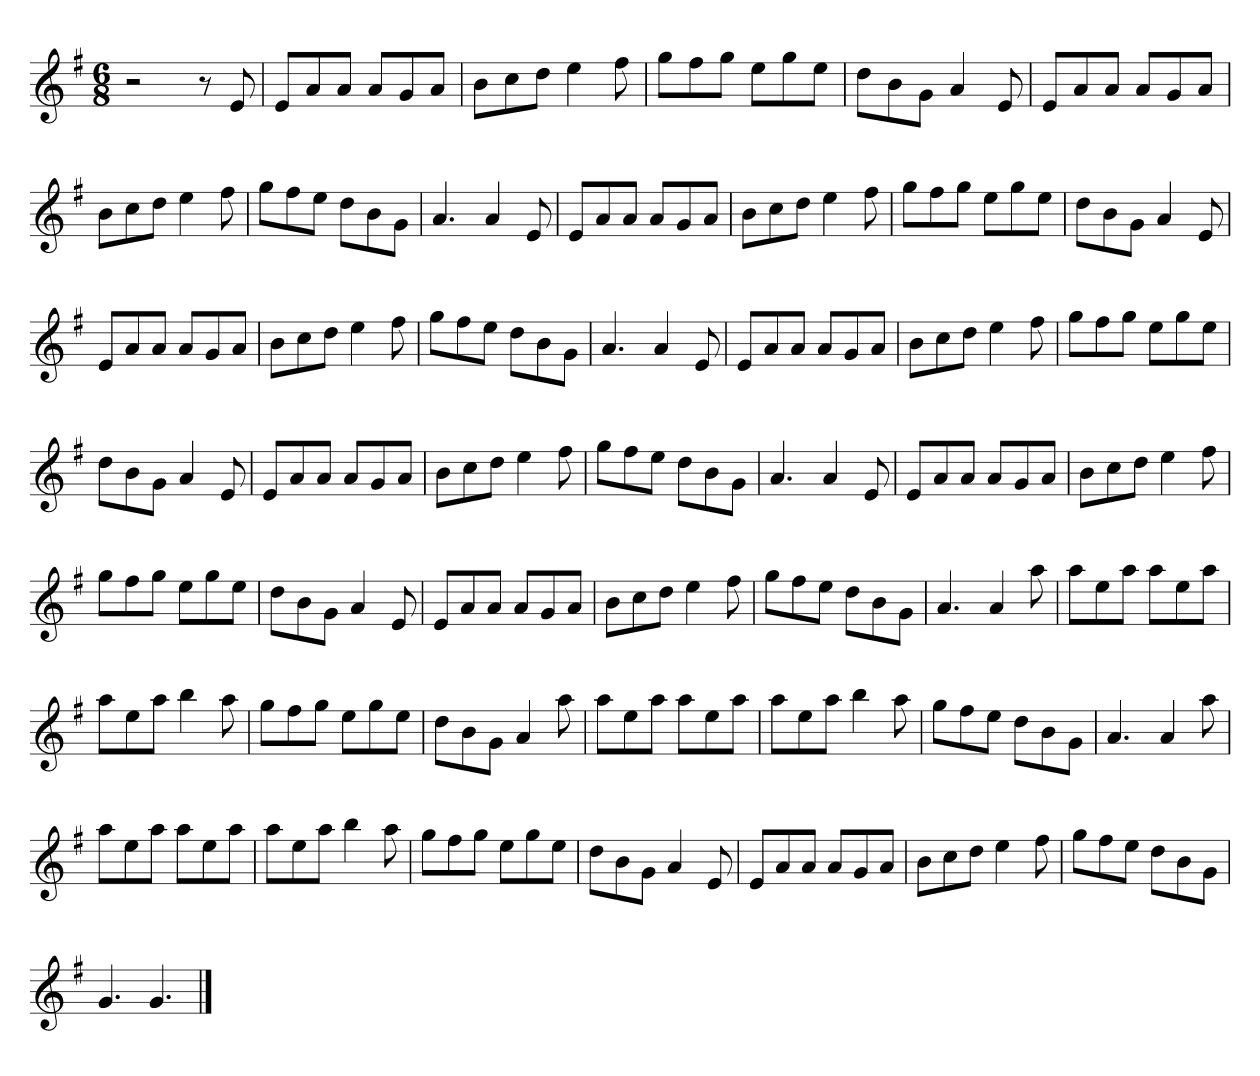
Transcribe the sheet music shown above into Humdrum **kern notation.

**kern
*part1
*staff1
*clefG2
*k[f#]
*M6/8
=
2r
8r
8e/
=
8e/L
8a/
8a/J
8a/L
8g/
8a/J
=
8b\L
8cc\
8dd\J
4ee\
8ff#\
=
8gg\L
8ff#\
8gg\J
8ee\L
8gg\
8ee\J
=
8dd\L
8b\
8g\J
4a/
8e/
=
8e/L
8a/
8a/J
8a/L
8g/
8a/J
=
8b\L
8cc\
8dd\J
4ee\
8ff#\
=
8gg\L
8ff#\
8ee\J
8dd\L
8b\
8g\J
=
4.a/
4a/
8e/
=
8e/L
8a/
8a/J
8a/L
8g/
8a/J
=
8b\L
8cc\
8dd\J
4ee\
8ff#\
=
8gg\L
8ff#\
8gg\J
8ee\L
8gg\
8ee\J
=
8dd\L
8b\
8g\J
4a/
8e/
=
8e/L
8a/
8a/J
8a/L
8g/
8a/J
=
8b\L
8cc\
8dd\J
4ee\
8ff#\
=
8gg\L
8ff#\
8ee\J
8dd\L
8b\
8g\J
=
4.a/
4a/
8e/
=
8e/L
8a/
8a/J
8a/L
8g/
8a/J
=
8b\L
8cc\
8dd\J
4ee\
8ff#\
=
8gg\L
8ff#\
8gg\J
8ee\L
8gg\
8ee\J
=
8dd\L
8b\
8g\J
4a/
8e/
=
8e/L
8a/
8a/J
8a/L
8g/
8a/J
=
8b\L
8cc\
8dd\J
4ee\
8ff#\
=
8gg\L
8ff#\
8ee\J
8dd\L
8b\
8g\J
=
4.a/
4a/
8e/
=
8e/L
8a/
8a/J
8a/L
8g/
8a/J
=
8b\L
8cc\
8dd\J
4ee\
8ff#\
=
8gg\L
8ff#\
8gg\J
8ee\L
8gg\
8ee\J
=
8dd\L
8b\
8g\J
4a/
8e/
=
8e/L
8a/
8a/J
8a/L
8g/
8a/J
=
8b\L
8cc\
8dd\J
4ee\
8ff#\
=
8gg\L
8ff#\
8ee\J
8dd\L
8b\
8g\J
=
4.a/
4a/
8aa\
=
8aa\L
8ee\
8aa\J
8aa\L
8ee\
8aa\J
=
8aa\L
8ee\
8aa\J
4bb\
8aa\
=
8gg\L
8ff#\
8gg\J
8ee\L
8gg\
8ee\J
=
8dd\L
8b\
8g\J
4a/
8aa\
=
8aa\L
8ee\
8aa\J
8aa\L
8ee\
8aa\J
=
8aa\L
8ee\
8aa\J
4bb\
8aa\
=
8gg\L
8ff#\
8ee\J
8dd\L
8b\
8g\J
=
4.a/
4a/
8aa\
=
8aa\L
8ee\
8aa\J
8aa\L
8ee\
8aa\J
=
8aa\L
8ee\
8aa\J
4bb\
8aa\
=
8gg\L
8ff#\
8gg\J
8ee\L
8gg\
8ee\J
=
8dd\L
8b\
8g\J
4a/
8e/
=
8e/L
8a/
8a/J
8a/L
8g/
8a/J
=
8b\L
8cc\
8dd\J
4ee\
8ff#\
=
8gg\L
8ff#\
8ee\J
8dd\L
8b\
8g\J
=
4.g/
4.g/
==
*-
